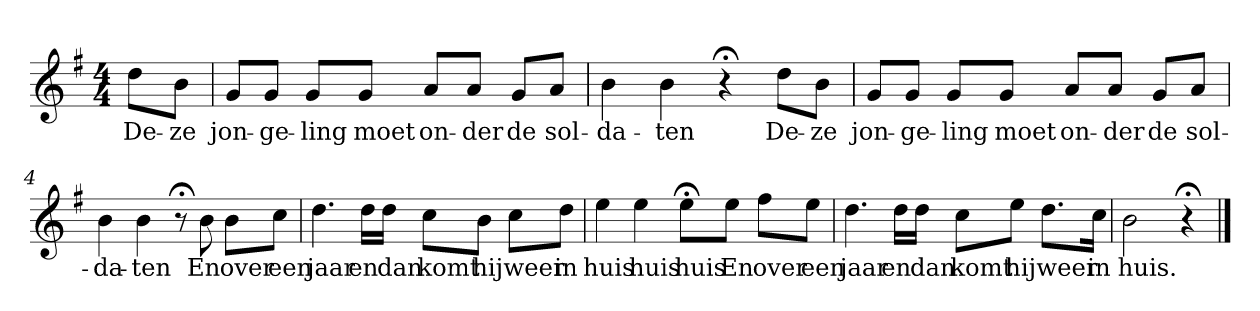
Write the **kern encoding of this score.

**kern	**text
*part1	*part1
*staff1	*staff1
*k[f#]	*
*G:	*
*M4/4	*
*MM120	*
=	=
8ddL	De-
8bJ	-ze
=1	=1
8gL	jon-
8gJ	-ge-
8gL	-ling
8gJ	moet
8aL	on-
8aJ	-der
8gL	de
8aJ	sol-
=2	=2
4b	-da-
4b	-ten
4r;<	.
8ddL	De-
8bJ	-ze
=3	=3
8gL	jon-
8gJ	-ge-
8gL	-ling
8gJ	moet
8aL	on-
8aJ	-der
8gL	de
8aJ	sol-
=4	=4
4b	-da-
4b	-ten
8r;<	.
8b	En
8bL	over
8ccJ	een
=5	=5
4.dd	jaar
16ddLL	en
16ddJJ	dan
8ccL	komt
8bJ	hij
8ccL	weer
8ddJ	in
=6	=6
4ee	huis
4ee	huis
8ee;<L	huis
8eeJ	En
8ff#L	over
8eeJ	een
=7	=7
4.dd	jaar
16ddLL	en
16ddJJ	dan
8ccL	komt
8eeJ	hij
8.ddL	weer
16ccJk	in
=8	=8
2b	huis.
4r;<	.
==	==
*-	*-
